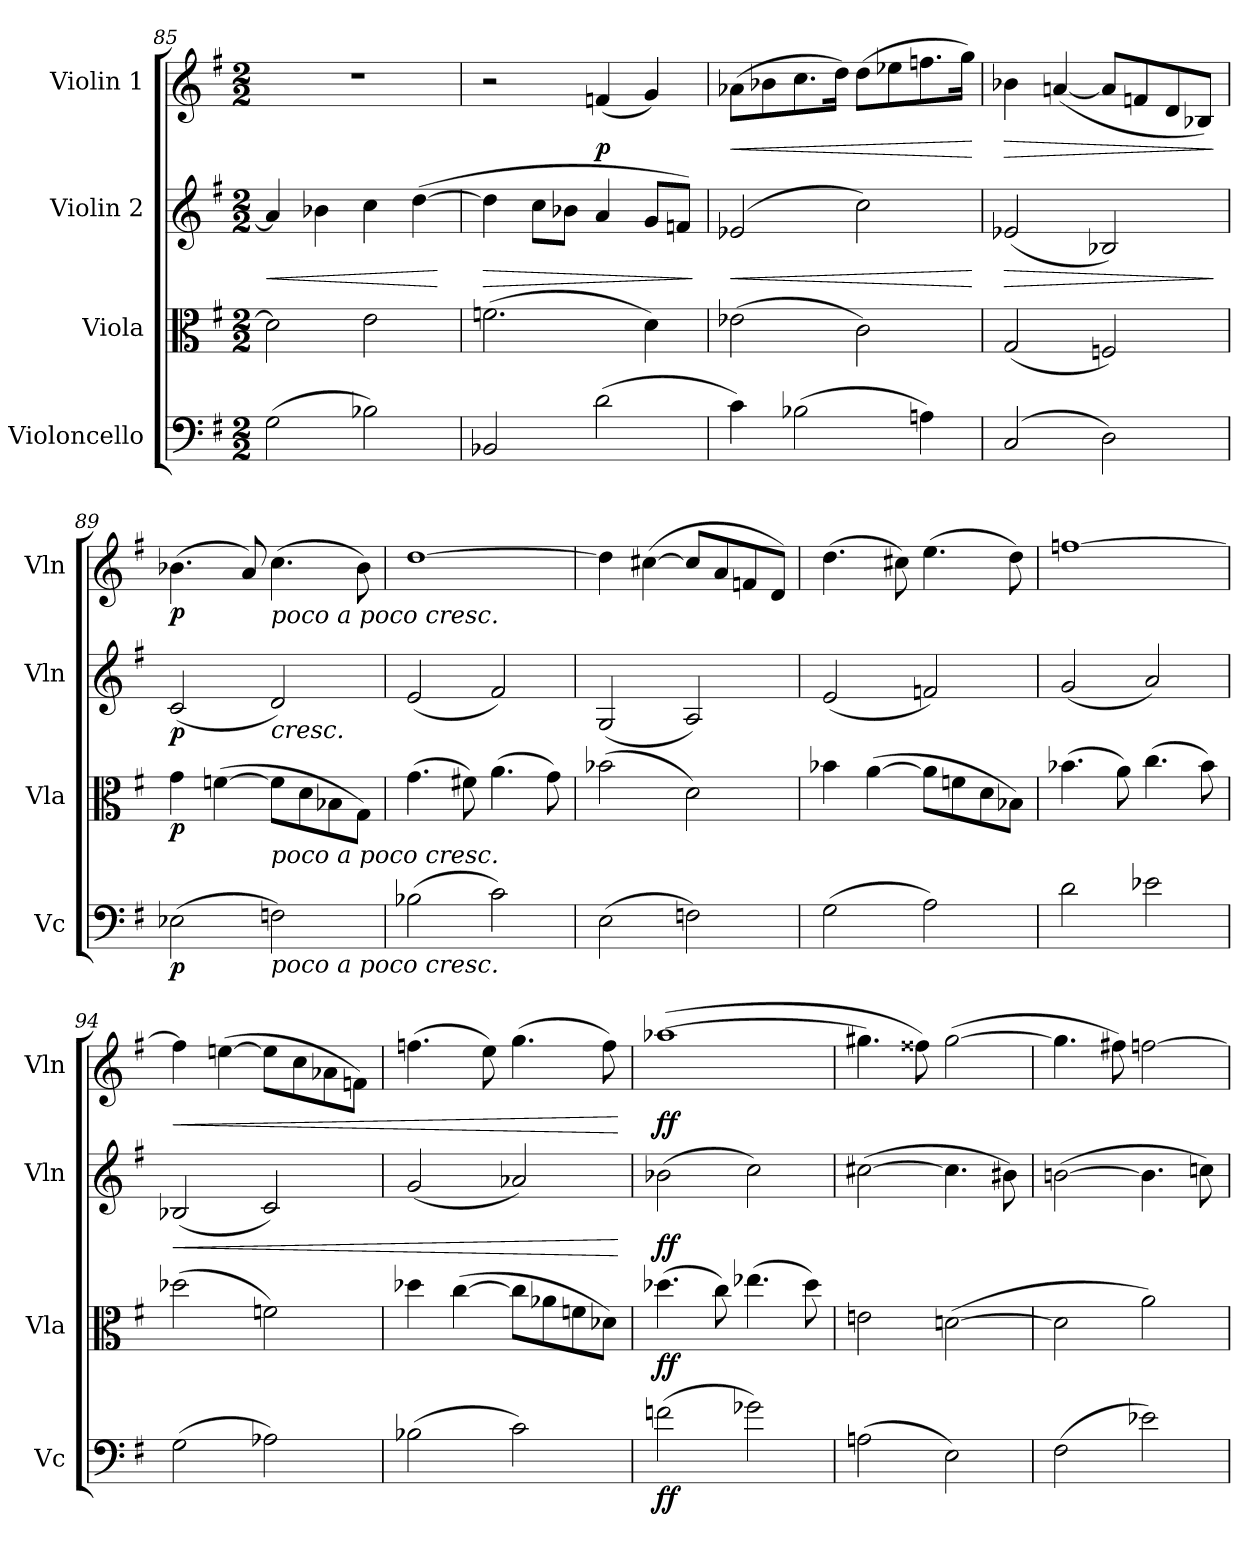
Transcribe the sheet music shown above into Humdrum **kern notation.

**kern	**dynam	**kern	**dynam	**kern	**dynam	**kern	**dynam
*part4	*part4	*part3	*part3	*part2	*part2	*part1	*part1
*staff4	*staff4	*staff3	*staff3	*staff2	*staff2	*staff1	*staff1
*I"Violoncello	*	*I"Viola	*	*I"Violin 2	*	*I"Violin 1	*
*I'Vc	*	*I'Vla	*	*I'Vln	*	*I'Vln	*
!!LO:LB:g=z
*clefF4	*	*clefC3	*	*clefG2	*	*clefG2	*
*k[f#]	*	*k[f#]	*	*k[f#]	*	*k[f#]	*
*M2/2	*	*M2/2	*	*M2/2	*	*M2/2	*
=85	=85	=85	=85	=85	=85	=85	=85
!	!	!	!	!	!LO:HP:b	!	!
(>2G\	.	2d\]	.	4a/]	<	1r	.
.	.	.	.	4b-X\	.	.	.
2B-X\)	.	2e\	.	4cc\	.	.	.
.	.	.	.	(>[4dd\	.	.	.
.	.	.	.	.	[	.	.
=86	=86	=86	=86	=86	=86	=86	=86
!	!	!	!	!	!LO:HP:b	!	!
2BB-X/	.	(>2.fn\	.	4dd\]	>	2r	.
.	.	.	.	8cc\L	.	.	.
.	.	.	.	8b-X\J	.	.	.
!	!	!	!	!	!	!	!LO:DY:b
(>2d\	.	.	.	4a/	.	(<4fn/	p
.	.	4d\)	.	8g/L	.	4g/)	.
.	.	.	.	8fn/J)	.	.	.
.	.	.	.	.	]	.	.
=87	=87	=87	=87	=87	=87	=87	=87
!	!	!	!	!	!LO:HP:b	!	!LO:HP:b
4c\)	.	(>2e-X\	.	(>2e-X/	<	(>8a-X\L	<
.	.	.	.	.	.	8b-X\	.
(>2B-X\	.	.	.	.	.	8.cc\	.
.	.	.	.	.	.	16dd\Jk)	.
.	.	2c\)	.	2cc\)	.	(>8dd\L	.
.	.	.	.	.	.	8ee-X\	.
4Ani\)	.	.	.	.	.	8.ffn\	.
.	.	.	.	.	.	16gg\Jk)	.
.	.	.	.	.	[	.	[
=88	=88	=88	=88	=88	=88	=88	=88
!	!	!	!	!	!LO:HP:b	!	!LO:HP:b
(>2C/	.	(<2G/	.	(<2e-X/	>	4b-X\	>
.	.	.	.	.	.	(<[4an/	.
2D\)	.	2Fn/)	.	2B-X/)	.	8a/L]	.
.	.	.	.	.	.	8fn/	.
.	.	.	.	.	.	8d/	.
.	.	.	.	.	.	8B-X/J)	.
.	.	.	.	.	]	.	]
!!LO:LB:g=z
=89	=89	=89	=89	=89	=89	=89	=89
!	!LO:DY:b	!	!LO:DY:b	!	!LO:DY:b	!	!LO:DY:b
(>2E-X\	p	4g\	p	(<2c/	p	(>4.b-X\	p
.	.	(>[4fn\	.	.	.	.	.
.	.	.	.	.	.	8a/)	.
!	!	!	!	!	!	!LO:TX:b:i:t=poco a poco cresc.	!
!	!	!	!	!LO:TX:b:i:t=cresc.	!	!	!
!	!	!LO:TX:b:i:t=poco a poco cresc.	!	!	!	!	!
!LO:TX:b:i:t=poco a poco cresc.	!	!	!	!	!	!	!
2Fn\)	.	8f\L]	.	2d/)	.	(>4.cc\	.
.	.	8d\	.	.	.	.	.
.	.	8B-X\	.	.	.	.	.
.	.	8G\J)	.	.	.	8b-\)	.
=90	=90	=90	=90	=90	=90	=90	=90
(>2B-X\	.	(>4.g\	.	(<2e/	.	[1dd	.
.	.	8f#X\)	.	.	.	.	.
2c\)	.	(>4.a\	.	2f#/)	.	.	.
.	.	8g\)	.	.	.	.	.
=91	=91	=91	=91	=91	=91	=91	=91
(>2E\	.	(>2b-X\	.	(<2G/	.	4dd\]	.
.	.	.	.	.	.	(>[4cc#X\	.
2Fn\)	.	2d\)	.	2A/)	.	8cc#/L]	.
.	.	.	.	.	.	8a/	.
.	.	.	.	.	.	8fn/	.
.	.	.	.	.	.	8d/J)	.
=92	=92	=92	=92	=92	=92	=92	=92
(>2G\	.	4b-X\	.	(<2e/	.	(>4.dd\	.
.	.	(>[4a\	.	.	.	.	.
.	.	.	.	.	.	8cc#X\)	.
2A\)	.	8a\L]	.	2fn/)	.	(>4.ee\	.
.	.	8fn\	.	.	.	.	.
.	.	8d\	.	.	.	.	.
.	.	8B-X\J)	.	.	.	8dd\)	.
=93	=93	=93	=93	=93	=93	=93	=93
2d\	.	(>4.b-X\	.	(<2g/	.	[1ffn	.
.	.	8a\)	.	.	.	.	.
2e-X\	.	(>4.cc\	.	2a/)	.	.	.
.	.	8b-\)	.	.	.	.	.
=94	=94	=94	=94	=94	=94	=94	=94
!	!	!	!	!	!LO:HP:b	!	!LO:HP:b
(>2G\	.	(>2dd-X\	.	(<2B-X/	<	4ffn\]	<
.	.	.	.	.	.	(>[4eeni\	.
2A-X\)	.	2fn\)	.	2c/)	.	8ee\L]	.
.	.	.	.	.	.	8cc\	.
.	.	.	.	.	.	8a-X\	.
.	.	.	.	.	.	8fn\J)	.
=95	=95	=95	=95	=95	=95	=95	=95
(>2B-X\	.	4dd-X\	.	(<2g/	.	(>4.ffn\	.
.	.	(>[4cc\	.	.	.	.	.
.	.	.	.	.	.	8ee\)	.
2c\)	.	8cc\L]	.	2a-X/)	.	(>4.gg\	.
.	.	8a-X\	.	.	.	.	.
.	.	8fn\	.	.	.	.	.
.	.	8d-X\J)	.	.	.	8ff\)	.
.	.	.	.	.	[	.	[
=96	=96	=96	=96	=96	=96	=96	=96
!	!LO:DY:b	!	!LO:DY:b	!	!LO:DY:b	!	!LO:DY:b
(>2fn\	ff	(>4.dd-X\	ff	(>2b-X\	ff	(>[1aa-X	ff
.	.	8cc\)	.	.	.	.	.
2g-X\)	.	(>4.ee-X\	.	2cc\)	.	.	.
.	.	8dd-\)	.	.	.	.	.
!!LO:PB:g=z
=97	=97	=97	=97	=97	=97	=97	=97
(>2Ani\	.	2en\	.	(>[2cc#X\	.	4.gg#X\]	.
.	.	.	.	.	.	8ff##X\)	.
2E\)	.	(>[2dn\	.	4.cc#\]	.	(>[2gg#\	.
.	.	.	.	8b#X\)	.	.	.
=98	=98	=98	=98	=98	=98	=98	=98
(>2F#\	.	2d\]	.	(>[2bn\	.	4.gg#\]	.
.	.	.	.	.	.	8ff#X\)	.
2e-X\)	.	2a\)	.	4.b\]	.	[2ffn\	.
.	.	.	.	8ccn\)	.	.	.
=	=	=	=	=	=	=	=
*-	*-	*-	*-	*-	*-	*-	*-
